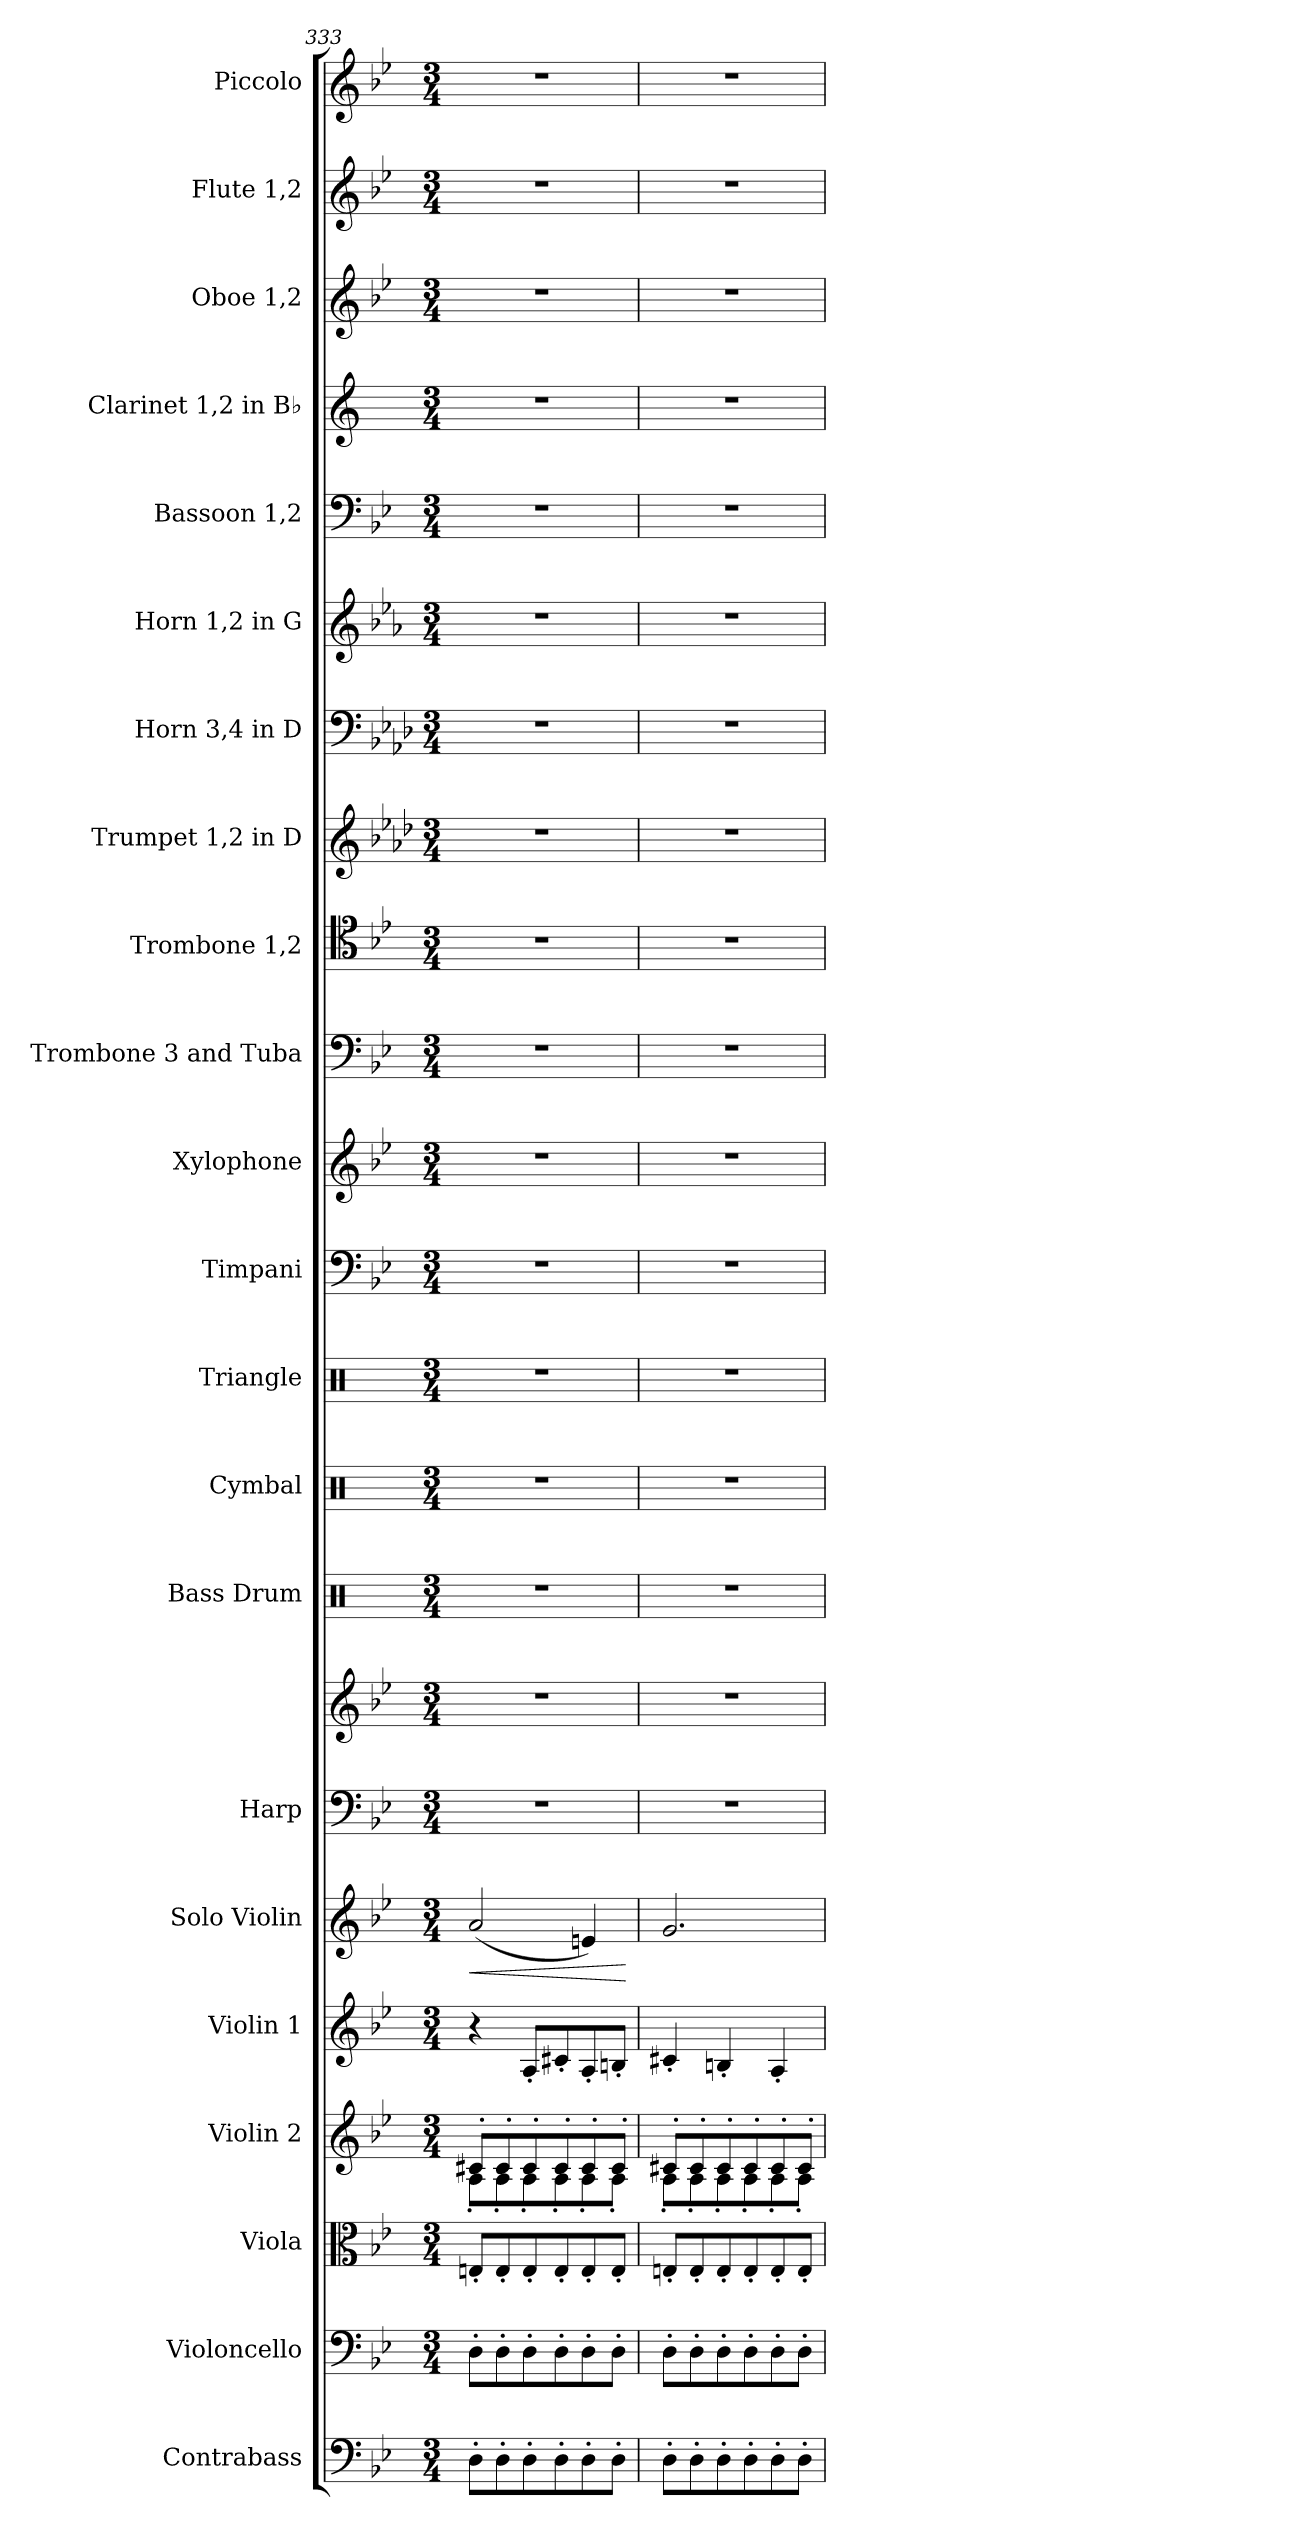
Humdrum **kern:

**kern	**kern	**kern	**kern	**kern	**kern	**dynam	**kern	**kern	**kern	**kern	**kern	**kern	**kern	**kern	**kern	**kern	**kern	**kern	**kern	**kern	**kern	**kern	**kern
*part22	*part21	*part20	*part19	*part18	*part17	*part17	*part16	*part16	*part15	*part14	*part13	*part12	*part11	*part10	*part9	*part8	*part7	*part6	*part5	*part4	*part3	*part2	*part1
*staff23	*staff22	*staff21	*staff20	*staff19	*staff18	*staff18	*staff17	*staff16	*staff15	*staff14	*staff13	*staff12	*staff11	*staff10	*staff9	*staff8	*staff7	*staff6	*staff5	*staff4	*staff3	*staff2	*staff1
*I"Contrabass	*I"Violoncello	*I"Viola	*I"Violin 2	*I"Violin 1	*I"Solo Violin	*	*I"Harp	*	*I"Bass Drum	*I"Cymbal	*I"Triangle	*I"Timpani	*I"Xylophone	*I"Trombone 3 and Tuba	*I"Trombone 1,2	*I"Trumpet 1,2 in D	*I"Horn 3,4 in D	*I"Horn 1,2 in G	*I"Bassoon 1,2	*I"Clarinet 1,2 in B♭	*I"Oboe 1,2	*I"Flute 1,2	*I"Piccolo
*I'Cb.	*I'Vc.	*I'Vla.	*I'Vln. 2	*I'Vln. 1	*I'Solo Vln.	*	*I'Hrp.	*	*I'B.D	*I'Cym.	*I'Trgl.	*I'Timp.	*I'Xyl.	*I'Tbn. 3 and Tba.	*I'Tbn. 1,2	*I'Tpt. 1,2 in D	*I'Hn. 3,4 in D	*I'Hn. 1,2 in G	*I'Bsn. 1,2	*I'Cl. 1,2 in B♭	*I'Ob. 1,2	*I'Fl. 1,2	*I'Picc.
*clefF4	*clefF4	*clefC3	*clefG2	*clefG2	*clefG2	*	*clefF4	*clefG2	*clefX	*clefX	*clefX	*clefF4	*clefG2	*clefF4	*clefC4	*clefG2	*clefF4	*clefG2	*clefF4	*clefG2	*clefG2	*clefG2	*clefG2
*ITrd7c12	*	*	*	*	*	*	*	*	*	*	*	*	*ITrd-7c-12	*	*	*ITrd-1c-2	*ITrd6c10	*ITrd3c5	*	*ITrd1c2	*	*	*ITrd-7c-12
*k[b-e-]	*k[b-e-]	*k[b-e-]	*k[b-e-]	*k[b-e-]	*k[b-e-]	*	*k[b-e-]	*k[b-e-]	*k[]	*k[]	*k[]	*k[b-e-]	*k[b-e-]	*k[b-e-]	*k[b-e-]	*k[b-e-]	*k[b-e-]	*k[b-e-]	*k[b-e-]	*k[b-e-]	*k[b-e-]	*k[b-e-]	*k[b-e-]
*M3/4	*M3/4	*M3/4	*M3/4	*M3/4	*M3/4	*	*M3/4	*M3/4	*M3/4	*M3/4	*M3/4	*M3/4	*M3/4	*M3/4	*M3/4	*M3/4	*M3/4	*M3/4	*M3/4	*M3/4	*M3/4	*M3/4	*M3/4
=333	=333	=333	=333	=333	=333	=333	=333	=333	=333	=333	=333	=333	=333	=333	=333	=333	=333	=333	=333	=333	=333	=333	=333
*	*	*	*^	*	*	*	*	*	*	*	*	*	*	*	*	*	*	*	*	*	*	*	*
!	!	!	!	!	!	!	!LO:HP:b	!	!	!	!	!	!	!	!	!	!	!	!	!	!	!	!	!
8DD'\L	8D'\L	8En'/L	8c#X'/L	8A'\L	4r	(<2a/	<	2.r	2.r	2.r	2.r	2.r	2.r	2.r	2.r	2.r	2.r	2.r	2.r	2.r	2.r	2.r	2.r	2.r
8DD'\	8D'\	8E'/	8c#'/	8A'\	.	.	.	.	.	.	.	.	.	.	.	.	.	.	.	.	.	.	.	.
8DD'\	8D'\	8E'/	8c#'/	8A'\	8A'/L	.	.	.	.	.	.	.	.	.	.	.	.	.	.	.	.	.	.	.
8DD'\	8D'\	8E'/	8c#'/	8A'\	8c#X'/	.	.	.	.	.	.	.	.	.	.	.	.	.	.	.	.	.	.	.
8DD'\	8D'\	8E'/	8c#'/	8A'\	8A'/	4en/)	.	.	.	.	.	.	.	.	.	.	.	.	.	.	.	.	.	.
8DD'\J	8D'\J	8E'/J	8c#'/J	8A'\J	8Bn'/J	.	.	.	.	.	.	.	.	.	.	.	.	.	.	.	.	.	.	.
*	*	*	*v	*v	*	*	*	*	*	*	*	*	*	*	*	*	*	*	*	*	*	*	*	*
.	.	.	.	.	.	[	.	.	.	.	.	.	.	.	.	.	.	.	.	.	.	.	.
=334	=334	=334	=334	=334	=334	=334	=334	=334	=334	=334	=334	=334	=334	=334	=334	=334	=334	=334	=334	=334	=334	=334	=334
*	*	*	*^	*	*	*	*	*	*	*	*	*	*	*	*	*	*	*	*	*	*	*	*
8DD'\L	8D'\L	8En'/L	8c#X'/L	8A'\L	4c#X'/	2.g/	.	2.r	2.r	2.r	2.r	2.r	2.r	2.r	2.r	2.r	2.r	2.r	2.r	2.r	2.r	2.r	2.r	2.r
8DD'\	8D'\	8E'/	8c#'/	8A'\	.	.	.	.	.	.	.	.	.	.	.	.	.	.	.	.	.	.	.	.
8DD'\	8D'\	8E'/	8c#'/	8A'\	4Bn'/	.	.	.	.	.	.	.	.	.	.	.	.	.	.	.	.	.	.	.
8DD'\	8D'\	8E'/	8c#'/	8A'\	.	.	.	.	.	.	.	.	.	.	.	.	.	.	.	.	.	.	.	.
8DD'\	8D'\	8E'/	8c#'/	8A'\	4A'/	.	.	.	.	.	.	.	.	.	.	.	.	.	.	.	.	.	.	.
8DD'\J	8D'\J	8E'/J	8c#'/J	8A'\J	.	.	.	.	.	.	.	.	.	.	.	.	.	.	.	.	.	.	.	.
*	*	*	*v	*v	*	*	*	*	*	*	*	*	*	*	*	*	*	*	*	*	*	*	*	*
=	=	=	=	=	=	=	=	=	=	=	=	=	=	=	=	=	=	=	=	=	=	=	=
*-	*-	*-	*-	*-	*-	*-	*-	*-	*-	*-	*-	*-	*-	*-	*-	*-	*-	*-	*-	*-	*-	*-	*-
